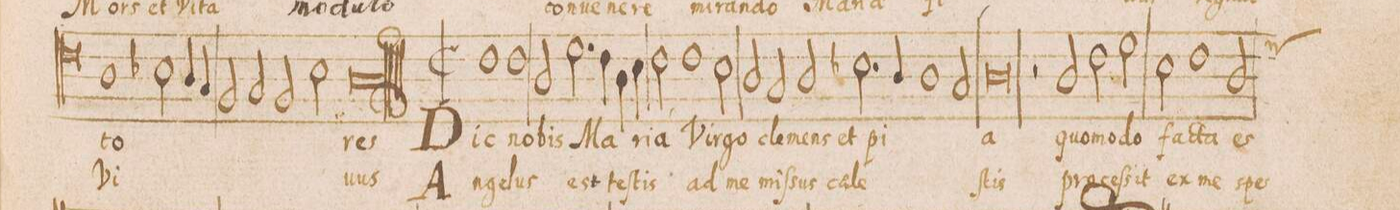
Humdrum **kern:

**kern	**text	**text
*I"ALTVS	*	*
*clefC4	*	*
*k[]	*	*
*met(C|)	*	*
*M2/1	*	*
1A	-to-	vi-
=22-	=22-	=22-
2B-X\	.	.
4A/	.	.
4G/	.	.
2F/	.	.
2G/	.	.
=23-	=23-	=23-
2F/	.	.
2B-\	.	.
1Al;;	-res	-uus.
=24||	=24||	=24||
*M2/1	*	*
*met(C|)	*	*
1c	Dic	An-
1c	no-	-ge-
=25-	=25-	=25-
2A/	-bis	-lus
2.d\	Ma-	est
4c\	.	.
4A\	-ri-	te-
4B\	.	.
=26-	=26-	=26-
2c,<\	-a	-ſtis
1c	Vir-	ad
2B\	-go	me
=27-	=27-	=27-
2A/	cle-	miſ-
2G/	-mens	-sus
2A/	et	cae-
2.B-X\	pi-	-le-
=28-	=28-	=28-
4A/	.	.
1A	.	.
2G/	.	.
=29-	=29-	=29-
0A	-a	-ſtis
=30-	=30-	=30-
2r	.	.
2A/	quo-	pro-
2c\	-mo-	-ceſ-
2d\	-do	-sit
=31-	=31-	=31-
2Bny\	fa-	ex
1c	-cta	me
*custos:d	*	*
2A/	es	spes
=32-	=32-	=32-
*-	*-	*-
